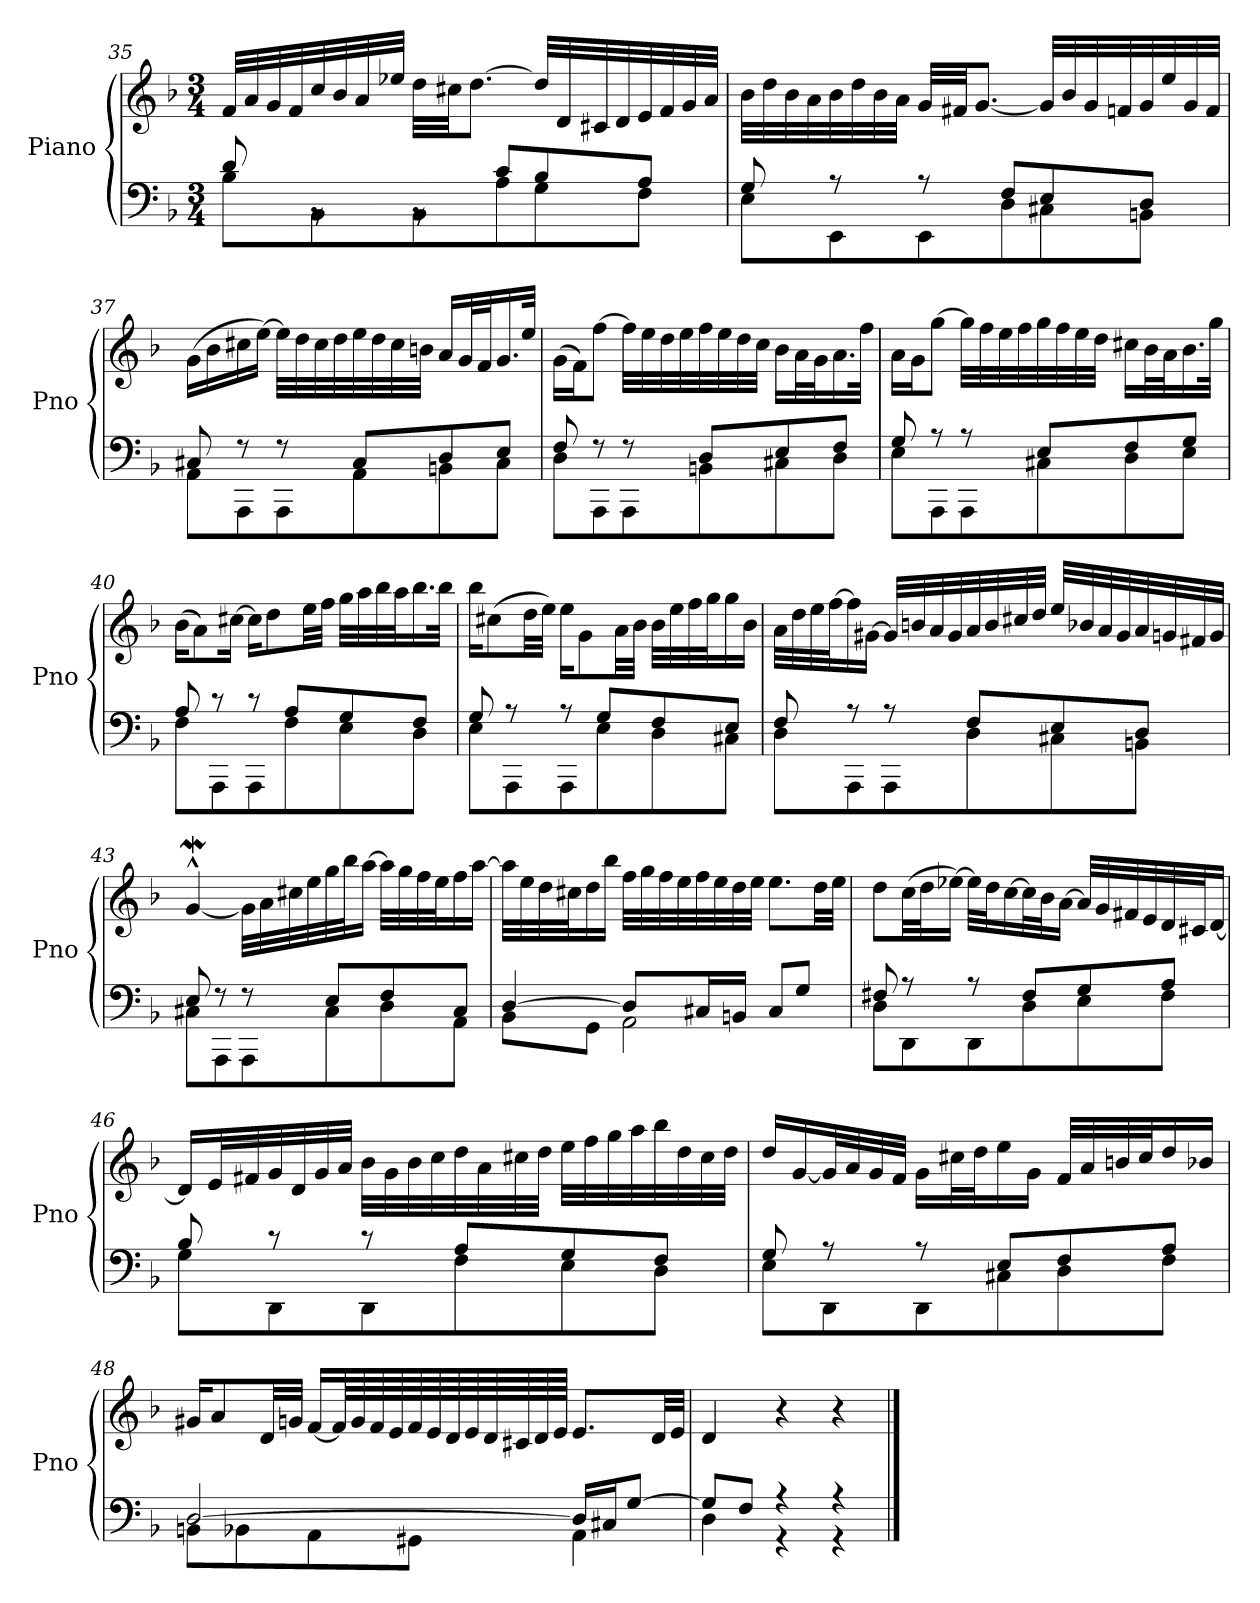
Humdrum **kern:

**kern	**kern
*part1	*part1
*staff2	*staff1
*I"Piano	*
*I'Pno	*
*clefF4	*clefG2
*k[b-]	*k[b-]
*M3/4	*M3/4
=35	=35
*^	*
8d/	8B-\L	32f/LLL
.	.	32a/
.	.	32g/
.	.	32f/
8rBB	8BB-\	32cc/
.	.	32b-/
.	.	32a/
.	.	32ee-X/JJJ
8rBB	8BB-\	32dd\LLL
.	.	32cc#X\JJ
.	.	[8.dd\J
8c/L	8A\	.
8B-/	8G\	32dd/LLL]
.	.	32d/
.	.	32c#X/
.	.	32d/
8A/J	8F\J	32e/
.	.	32f/
.	.	32g/
.	.	32a/JJJ
!!LO:LB:g=z
=36	=36	=36
8G/	8E\L	32b-\LLL
.	.	32dd\
.	.	32b-\
.	.	32a\
8r	8EE\	32b-\
.	.	32dd\
.	.	32b-\
.	.	32a\JJJ
8r	8EE\	32g/LLL
.	.	32f#X/JJ
.	.	[8.g/J
8F/L	8D\	.
8E/	8C#X\	32g/LLL]
.	.	32b-/
.	.	32g/
.	.	32fn/
8D/J	8BBn\J	32g/
.	.	32ee/
.	.	32g/
.	.	32f/JJJ
=37	=37	=37
8C#X/	8AA\L	(16g\LL
.	.	16b-\
8r	8AAA\	16cc#X\
.	.	[16ee\JJ)
8r	8AAA\	32ee\LLL]
.	.	32dd\
.	.	32cc#\
.	.	32dd\
8C#/L	8AA\	32ee\
.	.	32dd\
.	.	32cc#\
.	.	32bn\JJJ
8D/	8BBn\	16a/LL
.	.	32g/L
.	.	32f/J
8E/J	8C#\J	16.g/
.	.	32ee/JJk
!!LO:PB:g=z
=38	=38	=38
8F/	8D\L	(16g\LL
.	.	16f\J)
8r	8AAA\	[8ff\J
8r	8AAA\	32ff\LLL]
.	.	32ee\
.	.	32dd\
.	.	32ee\
8D/L	8BBn\	32ff\
.	.	32ee\
.	.	32dd\
.	.	32cc\JJJ
8E/	8C#X\	16b-\LL
.	.	32a\L
.	.	32g\J
8F/J	8D\J	16.a\
.	.	32ff\JJk
=39	=39	=39
8G/	8E\L	16a\LL
.	.	16g\J
8r	8AAA\	[8gg\J
8r	8AAA\	32gg\LLL]
.	.	32ff\
.	.	32ee\
.	.	32ff\
8E/L	8C#X\	32gg\
.	.	32ff\
.	.	32ee\
.	.	32dd\JJJ
8F/	8D\	16cc#X\LL
.	.	32b-\L
.	.	32a\J
8G/J	8E\J	16.b-\
.	.	32gg\JJk
=40	=40	=40
8A/	8F\L	(16b-\KL
.	.	8a\)
8r	8AAA\	.
.	.	[16cc#X\Jk
8r	8AAA\	16cc#\KL]
.	.	8dd\
8A/L	8F\	.
.	.	32ee\LL
.	.	32ff\JJJ
8G/	8E\	32gg\LLL
.	.	32aa\
.	.	32bb-\
.	.	32aa\J
8F/J	8D\J	16.bb-\
.	.	32bb-\JJk
!!LO:LB:g=z
=41	=41	=41
8G/	8E\L	16bb-\KL
.	.	(8cc#X\
8r	8AAA\	.
.	.	32dd\LL
.	.	32ee\JJJ)
8r	8AAA\	16ee\KL
.	.	8g\
8G/L	8E\	.
.	.	32a\LL
.	.	32b-\JJJ
8F/	8D\	32b-\LLL
.	.	32ee\
.	.	32ff\
.	.	32gg\J
8E/J	8C#X\J	16gg\
.	.	16b-\JJ
=42	=42	=42
8F/	8D\L	32a\LLL
.	.	32dd\
.	.	32ee\
.	.	[32ff\J
8r	8AAA\	16ff\]
.	.	[16g#X\JJ
8r	8AAA\	32g#/LLL]
.	.	32bn/
.	.	32a/
.	.	32g#/
8F/L	8D\	32a/
.	.	32b/
.	.	32cc#X/
.	.	32dd/JJJ
8E/	8C#X\	32ee/LLL
.	.	32b-X/
.	.	32a/
.	.	32g#/
8D/J	8BBn\J	32a/
.	.	32gn/
.	.	32f#X/
.	.	32g/JJJ
!!LO:LB:g=z
=43	=43	=43
8E/	8C#X\L	[4gW^^/
8r	8AAA\	.
8r	8AAA\	32g\LLL]
.	.	32a\
.	.	32cc#X\
.	.	32ee\
8E/L	8C#\	32gg\
.	.	32bb-\J
.	.	[16aa\JJ
8F/	8D\	32aa\LLL]
.	.	32gg\
.	.	32ff\
.	.	32ee\J
8C#/J	8AA\J	16ff\
.	.	[16aa\JJ
=44	=44	=44
[4D/	8BB-\L	32aa\LLL]
.	.	32ee\
.	.	32dd\
.	.	32cc#X\J
.	8GG\J	16dd\
.	.	16bb-\JJ
8D/L]	2AA\	32ff\LLL
.	.	32gg\
.	.	32ff\
.	.	32ee\
16C#X/L	.	32ff\
.	.	32ee\
16BBn/JJ	.	32dd\
.	.	32ee\JJJ
8C#/L	.	8.ee\L
8G/J	.	.
.	.	32dd\LL
.	.	32ee\JJJ
!!LO:LB:g=z
=45	=45	=45
8F#X/	8D\L	8dd\L
8r	8DD\	(32cc\LL
.	.	32dd\J
.	.	[16ee-X\JJ)
8r	8DD\	32ee-\LLL]
.	.	32dd\J
.	.	[16cc\
8F#/L	8D\	32cc\L]
.	.	32b-\J
.	.	[16a\JJ
8G/	8E\	32a/LLL]
.	.	32g/
.	.	32f#X/
.	.	32e/
8A/J	8F#\J	32d/
.	.	32c#X/J
.	.	[16d/JJ
=46	=46	=46
8B-/	8G\L	16d/LL]
.	.	32e/L
.	.	32f#X/
8r	8DD\	32g/
.	.	32d/
.	.	32g/
.	.	32a/JJJ
8r	8DD\	32b-\LLL
.	.	32g\
.	.	32b-\
.	.	32cc\
8A/L	8F\	32dd\
.	.	32a\
.	.	32cc#X\
.	.	32dd\JJJ
8G/	8E\	32ee\LLL
.	.	32ff\
.	.	32gg\
.	.	32aa\
8F/J	8D\J	32bb-\
.	.	32dd\
.	.	32cc#\
.	.	32dd\JJJ
!!LO:LB:g=z
=47	=47	=47
8G/	8E\L	16dd/LL
.	.	[16g/
8r	8DD\	32g/L]
.	.	32a/
.	.	32g/
.	.	32f/JJJ
8r	8DD\	16g\LL
.	.	32cc#X\L
.	.	32dd\J
8E/L	8C#X\	16ee\
.	.	16g\JJ
8F/	8D\	32f/LLL
.	.	32a/
.	.	32bn/
.	.	32cc#/J
8A/J	8F\J	16dd/
.	.	16b-X/JJ
=48	=48	=48
[2D/	8BBn\L	16g#X/KL
.	.	8a/
.	8BB-X\	.
.	.	32d/LL
.	.	32gn/JJJ
.	8AA\	[16f/LL
.	.	64f/LL]
.	.	64g/
.	.	64f/
.	.	64e/
.	8GG#X\J	64f/
.	.	64e/
.	.	64d/
.	.	64e/
.	.	64d/
.	.	64c#X/
.	.	64d/
.	.	64e/JJJJ
16D/LL]	4AA\	8.e/L
16C#X/J	.	.
[8G/J	.	.
.	.	32d/LL
.	.	32e/JJJ
=49	=49	=49
8G/L]	4D\	4d/
8F/J	.	.
4r	4r	4r
4r	4r	4r
*v	*v	*
==	==
*-	*-
